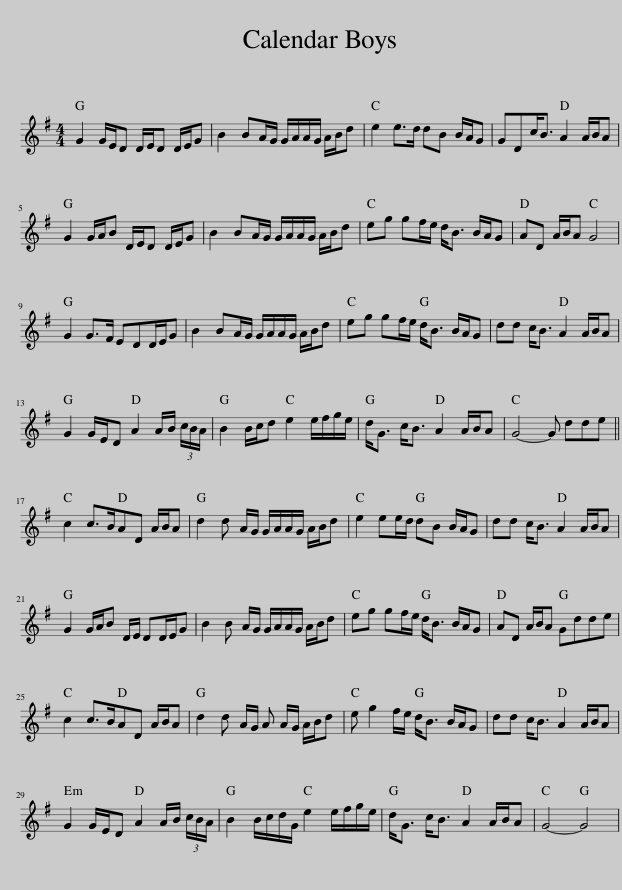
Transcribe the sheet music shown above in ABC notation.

X:1
L:1/8
M:4/4
I:linebreak $
K:G
V:1 treble
V:1
 G2 G/E/D D/E/D D/E/G | B2 BA/G/ G/A/A/G/ A/B/d | e2 e>d dB B/A/G | GDc<B A2 A/B/A |$ G2 G/A/B D/E/D D/E/G | %5
 B2 BA/G/ G/A/A/G/ A/B/d | eg gf/e/ d<B B/A/G | AD A/B/A G4 |$ G2 G>F EDD/E/G | B2 BA/G/ G/A/A/G/ A/B/d | %10
 eg gf/e/ d<B B/A/G | dd c<B A2 A/B/A |$ G2 G/E/D A2 A/B/ (3c/B/A/ | B2 B/c/d e2 e/f/g/e/ | d<G c<B A2 A/B/A | %15
 G4- G dde ||$ c2 c>BAD A/B/A | d2 d A/G/ G/A/A/G/ A/B/d | e2 ee/d/ dB B/A/G | dd c<B A2 A/B/A |$ %20
 G2 G/A/B D/E/ DD/E/G | B2 B A/G/ G/A/A/G/ A/B/d | eg gf/e/ d<B B/A/G | AD A/B/A Gdde |$ c2 c>BAD A/B/A | %25
 d2 d A/G/ A A/G/ A/B/d | e g2 f/e/ d<B B/A/G | dd c<B A2 A/B/A |$ G2 G/E/D A2 A/B/ (3c/B/A/ | B2 B/c/d/G/ e2 e/f/g/e/ | %30
 d<G c<B A2 A/B/A | G4- G4 | %32
